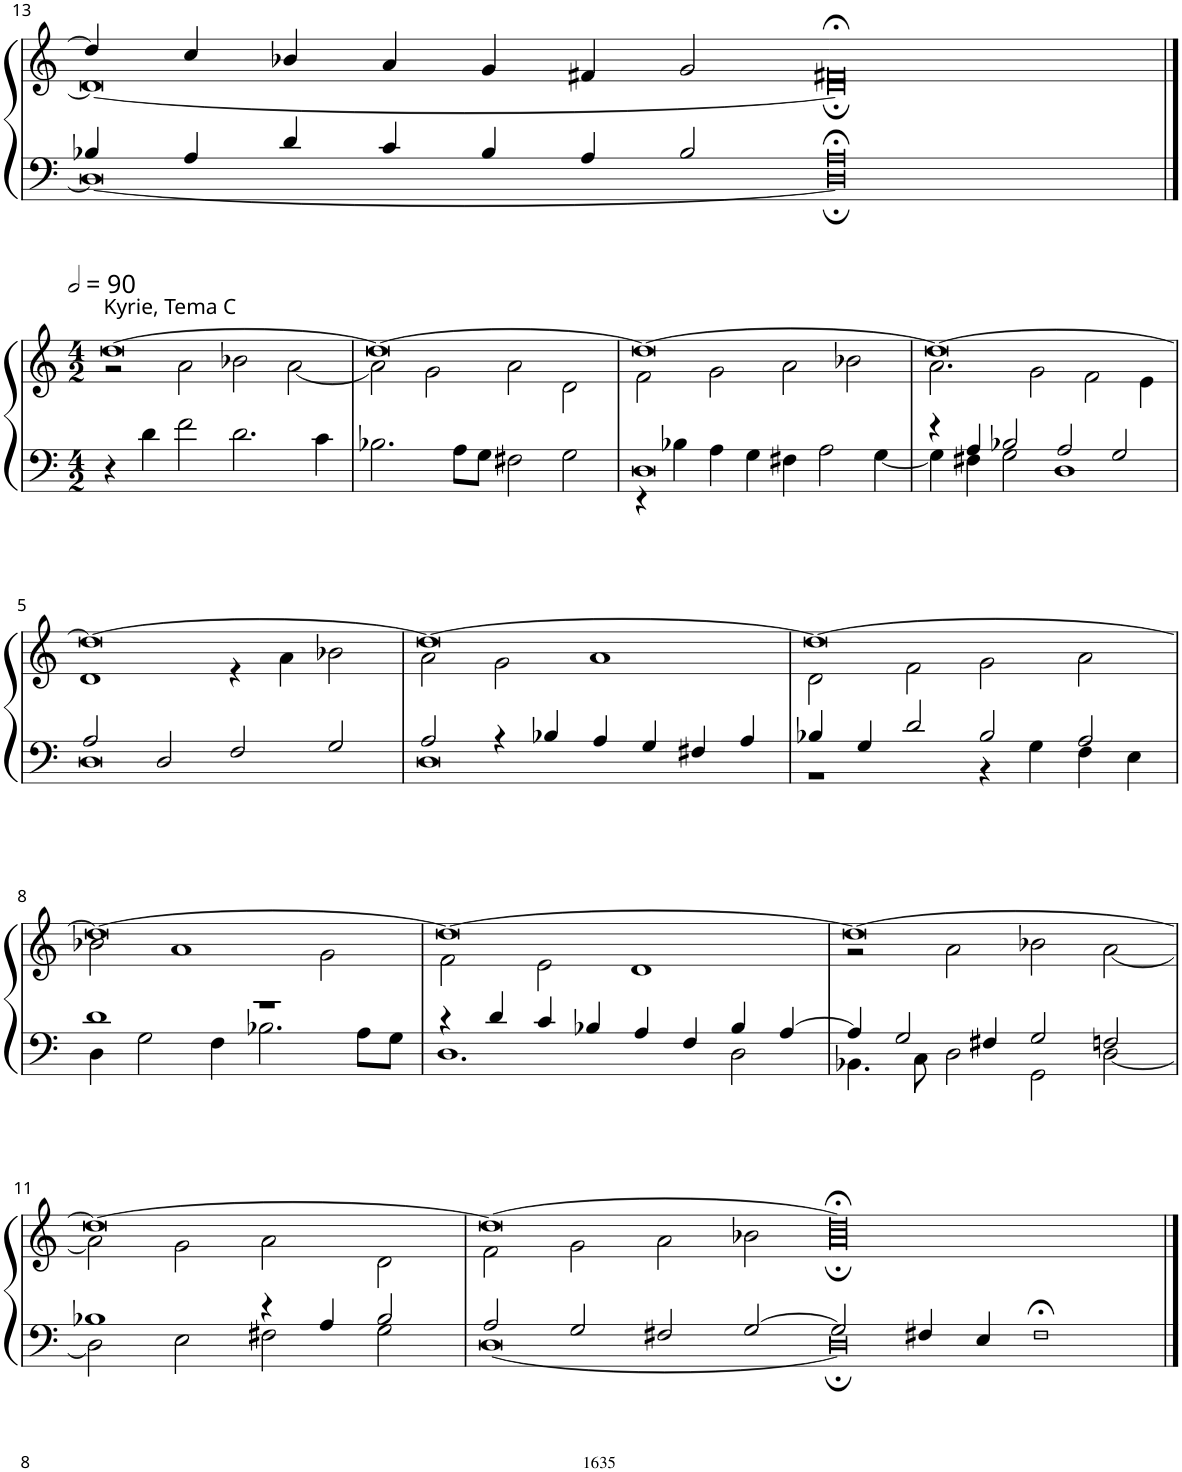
**kern	**kern
*part1	*part1
*staff2	*staff1
*I"Organ	*
!!LO:PB:g=z
*clefF4	*clefG2
*k[]	*k[]
*M4/2	*M4/2
=13	=13
*^	*^
4B-X/	0D_	4dd/]	0d_
4A/	.	4cc/	.
4d/	.	4b-X/	.
4c/	.	4a/	.
4B-/	.	4g/	.
4A/	.	4f#X/	.
2B-/	.	2g/	.
=14-	=14-	=14-	=14-
0A;<	0D;]	0f#X;<	0d;]
*v	*v	*	*
!!LO:LB:g=z	!!
==1	==1	==1
*M4/2	*M4/2	*
*	*MM180	*
*^	*	*
!	!	!LO:TX:a:t=Kyrie, Tema C	!
*v	*v	*	*
4r	[0dd	2r
4d\	.	.
2f\	.	2a\
2.d\	.	2b-X\
.	.	[2a\
4c\	.	.
=2	=2	=2
2.B-X\	0dd_	2a\]
.	.	2g\
8A\L	.	.
8G\J	.	.
2F#X\	.	2a\
2G\	.	2d\
=3	=3	=3
*^	*	*
0D	4r	0dd_	2f\
.	4B-X\	.	.
.	4A\	.	2g\
.	4G\	.	.
.	4F#X\	.	2a\
.	2A\	.	.
.	.	.	2b-X\
.	[4G\	.	.
=4	=4	=4	=4
4r	4G\]	0dd_	2.a\
4A/	4F#X\	.	.
2B-X/	2G\	.	.
.	.	.	2g\
2A/	1D	.	.
.	.	.	2f\
2G/	.	.	.
.	.	.	4e\
!!LO:LB:g=z	!!
=5	=5	=5	=5
2A/	0D	0dd_	1d
2D/	.	.	.
2F/	.	.	4r
.	.	.	4a\
2G/	.	.	2b-X\
=6	=6	=6	=6
2A/	0D	0dd_	2a\
4r	.	.	2g\
4B-X/	.	.	.
4A/	.	.	1a
4G/	.	.	.
4F#X/	.	.	.
4A/	.	.	.
=7	=7	=7	=7
4B-X/	1r	0dd_	2d\
4G/	.	.	.
2d/	.	.	2f\
2B-/	4r	.	2g\
.	4G\	.	.
2A/	4F\	.	2a\
.	4E\	.	.
!!LO:LB:g=z	!!
=8	=8	=8	=8
1d	4D\	0dd_	2b-X\
.	2G\	.	.
.	.	.	1a
.	4F\	.	.
1r	2.B-X\	.	.
.	.	.	2g\
.	8A\L	.	.
.	8G\J	.	.
=9	=9	=9	=9
4r	1.D	0dd_	2f\
4d/	.	.	.
4c/	.	.	2e\
4B-X/	.	.	.
4A/	.	.	1d
4F/	.	.	.
4B-/	2D\	.	.
[4A/	.	.	.
=10	=10	=10	=10
4A/]	4.BB-X\	0dd_	2r
2G/	.	.	.
.	8C\	.	.
.	2D\	.	2a\
4F#X/	.	.	.
2G/	2GG\	.	2b-X\
2Fn/	[2D\	.	[2a\
!!LO:LB:g=z	!!
=11	=11	=11	=11
1B-X	2D\]	0dd_	2a\]
.	2E\	.	2g\
4r	2F#X\	.	2a\
4A/	.	.	.
2B-/	2G\	.	2d\
=12	=12	=12	=12
2A/	[0D	0dd_	2f\
2G/	.	.	2g\
2F#X/	.	.	2a\
[2G/	.	.	2b-X\
=13-	=13-	=13-	=13-
2G/]	0D;]	0dd;<]	0a;
4F#X/	.	.	.
4E/	.	.	.
1F#;<	.	.	.
*v	*v	*	*
*	*v	*v
==	==
*-	*-
